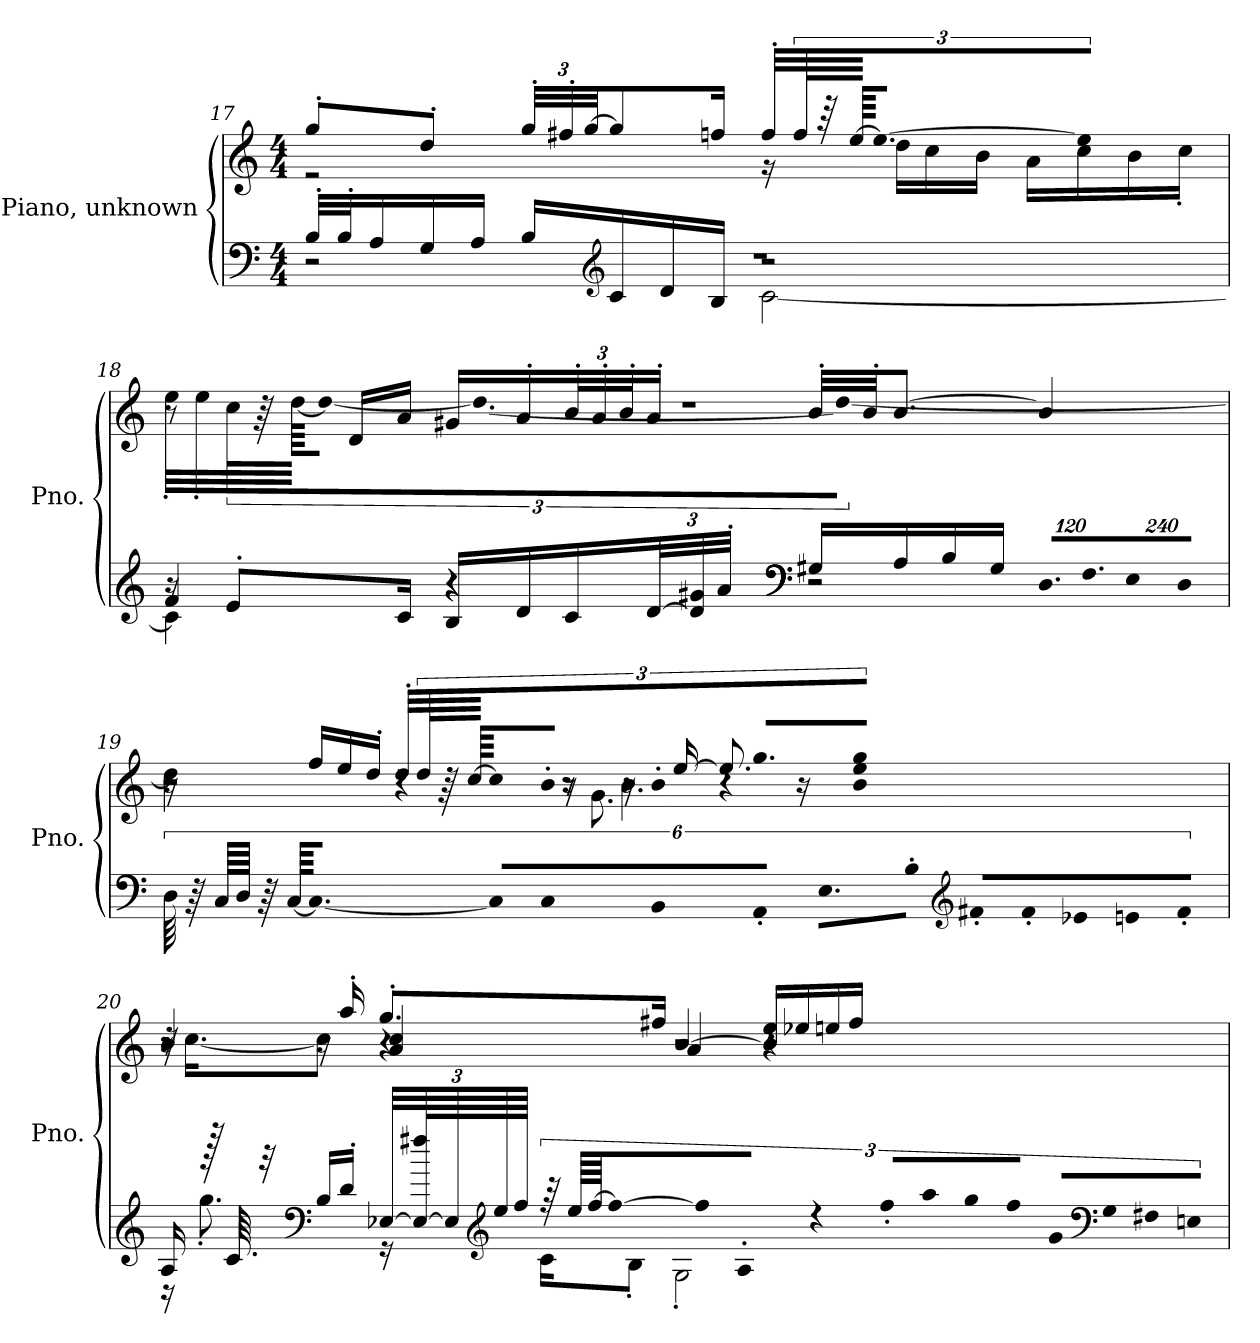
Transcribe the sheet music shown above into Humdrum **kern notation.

**kern	**kern
*part1	*part1
*staff2	*staff1
*I"Piano, unknown	*
*I'Pno.	*
!!LO:LB:g=z
*clefF4	*clefG2
*k[]	*k[]
*M4/4	*M4/4
=17	=17
*^	*^
*	*^	*	*
1r	2r	32B'/LLL	8gg'/L	2r
.	.	32B'/J	.	.
.	.	16A/	.	.
.	.	16G/	8dd'/J	.
.	.	16A/JJ	.	.
*	*	*	*Xbrackettup	*
.	.	16B/LL	48gg'/LLL	.
.	.	.	48ff#X'/	.
.	.	.	[48gg/JJ	.
*clefG2	*	*	*	*
.	.	16c/	8gg/]	.
.	.	16d/	.	.
.	.	16B/JJ	16ffn/Jk	.
.	[2c\	2r	32ff'/LLL	16r
*	*	*	*brackettup	*
.	.	.	96ff/JJJk	.
.	.	.	96r	.
.	.	.	[96ee/KKKL	.
.	.	.	8.ee/J_	16dd\LL
.	.	.	.	16cc\
.	.	.	.	16b\JJ
.	.	.	4ee/]	16a\LL
.	.	.	.	16cc\
.	.	.	.	16b\
.	.	.	.	16cc'\JJ
!!LO:LB:g=z
=18	=18	=18	=18	=18
*	*	*	*	*^
4f/	4c\]	16r	1r	32ee'\LLL	8r
.	.	.	.	32ee'\	.
.	.	8e'/L	.	96cc\JJJk	.
.	.	.	.	96r	.
.	.	.	.	[96dd\KLLL	.
.	.	.	.	32dd\JJJ_	.
.	.	.	.	4.dd\_	16d/LL
.	.	16c/Jk	.	.	16a/JJ
4r	4r	16B/LL	.	.	16g#X/LL
.	.	16d/	.	.	16a'/
*	*	*	*	*	*Xbrackettup
.	.	16c/	.	.	48b'/L
.	.	.	.	.	48a'/
.	.	.	.	.	48b'/J
*	*	*Xbrackettup	*	*	*
.	.	[48d/L	.	.	16a'/JJ
.	.	48d/] 48g#X/	.	.	.
.	.	48a'/JJJ	.	.	.
*clefF4	*	*	*	*	*
2r	2r	16G#X/LL	.	2dd\_	32b'/LLL
.	.	.	.	.	32b'/JJ
.	.	16A/	.	.	[8.b/J
.	.	16B/	.	.	.
.	.	16G#/JJ	.	.	.
!	!	!LO:N:vis=32.	!	!	!
.	.	1920%103D/LLL	.	.	4b/]
!	!	!LO:N:vis=32.	!	!	!
.	.	1920%103F/J	.	.	.
!	!	!LO:N:vis=16	!	!	!
.	.	1920%137E/	.	.	.
!	!	!LO:N:vis=16	!	!	!
.	.	1920%137D/JJ	.	.	.
*v	*v	*v	*	*	*
*	*v	*v	*v
!!LO:LB:g=z
=19	=19
*brackettup	*
*	*^
*	*	*^
*	*	*	*^
96D\	2r	4dd\]	16r	2r
96r	.	.	.	.
96C/LLLL	.	.	.	.
96D/JJJJ	.	.	.	.
96r	.	.	.	.
[96C/KKKL	.	.	.	.
8.C/J_	.	.	16ff/LL	.
.	.	.	16ee/	.
.	.	.	16dd'/JJ	.
16C/LL]	.	4r	32dd'/LLL	.
*	*	*	*brackettup	*
.	.	.	96dd/JJJk	.
.	.	.	96r	.
.	.	.	[96cc/KKKL	.
16C/	.	.	8cc/]	.
16BB/	.	.	.	.
16AA'/JJ	.	.	16b'/Jk	.
8.E\L	8r	16r	4b'/	8r
.	.	8.g\	.	.
.	16r	.	.	4.b\
16B'\Jk	[16ee/	.	.	.
*clefG2	*	*	*	*
32f#X'/LLL	8.ee/]	4r	8.gg/L	.
32f#'/J	.	.	.	.
16e-X/	.	.	.	.
16en/	.	.	.	.
16f#'/JJ	16r	.	16b/ 16ee/ 16gg/Jk	.
*	*	*	*v	*v
!!LO:PB:g=z
=20	=20	=20	=20
*^	*	*	*
16A/	16r	8r	32r	4b/
.	.	.	[16.cc\KL	.
128r	8.gg'\	.	.	.
64.c/	.	.	.	.
32r	.	.	.	.
*clefF4	*	*	*	*
16B/LL	.	16r	8cc\J]	.
16d'/JJ	.	16aa'/	.	.
*Xbrackettup	*	*	*	*
[48E-X/LLL	16r	8.gg'/L	4r	4a/ 4cc/
96E-/_ 96ff#X/L	.	.	.	.
96E-/]	.	.	.	.
*clefG2	*	*	*	*
96ee/	.	.	.	.
96ff#/JJJJ	.	.	.	.
*brackettup	*	*	*	*
96r	16c\KL	.	.	.
96ee/LLLL	.	.	.	.
[96ff#/J	.	.	.	.
32ff#/J_	.	.	.	.
16ff#/]	8B'\J	.	.	.
16A'/JJ	.	16ff#X/Jk	.	.
32r	2G'\	[4b/	2r	4a/
32ff#'/KLL	.	.	.	.
16aa/	.	.	.	.
16gg/	.	.	.	.
16ff#/JJ	.	.	.	.
16g/LL	.	16b/] 16ee/LL	.	4r
*clefF4	*	*	*	*
16G/	.	16ee-X/	.	.
16F#X/	.	16een/	.	.
16En/JJ	.	16ff#/JJ	.	.
*v	*v	*	*	*
*	*v	*v	*v
=	=
*-	*-
